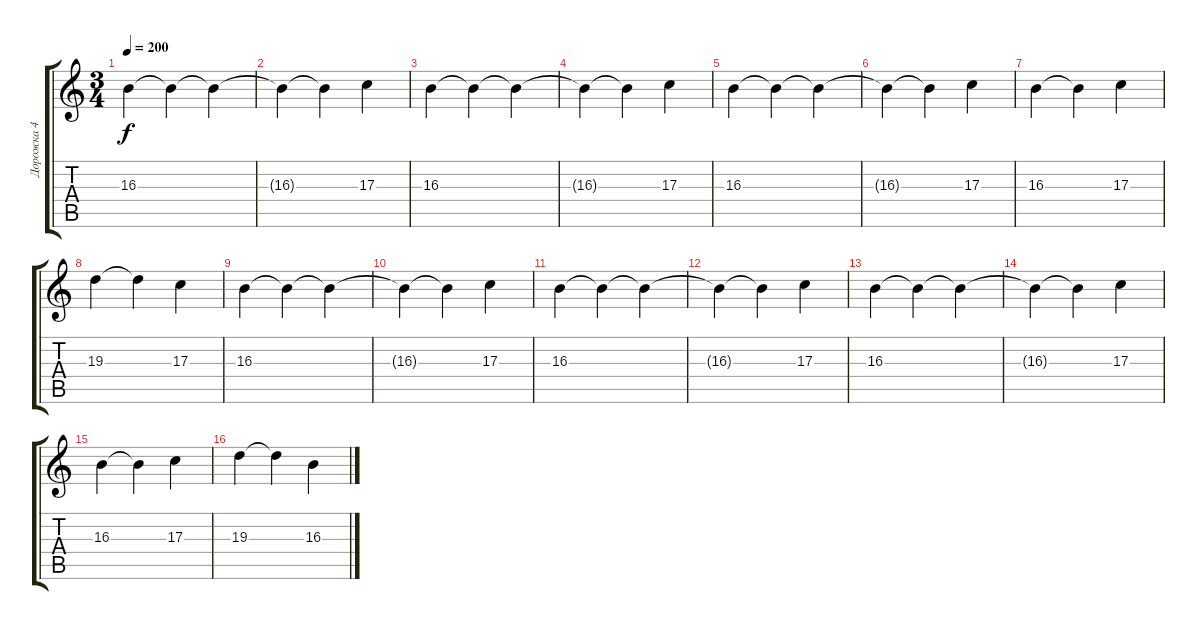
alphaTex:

\track ("Дорожка 4" "Дорожка 4") {instrument flute}
\staff {score tabs}
\tuning (E4 B3 G3 D3 A2 E2) {hide}
\ts (3 4)
\tempo 200
\clef g2
\ks c
16.3.4{dy f} 16.3{t}.4 16.3{t}.4 |
16.3{t}.4 16.3{t}.4 17.3.4 |
16.3.4 16.3{t}.4 16.3{t}.4 |
16.3{t}.4 16.3{t}.4 17.3.4 |
16.3.4 16.3{t}.4 16.3{t}.4 |
16.3{t}.4 16.3{t}.4 17.3.4 |
16.3.4 16.3{t}.4 17.3.4 |
19.3.4 19.3{t}.4 17.3.4 |
16.3.4 16.3{t}.4 16.3{t}.4 |
16.3{t}.4 16.3{t}.4 17.3.4 |
16.3.4 16.3{t}.4 16.3{t}.4 |
16.3{t}.4 16.3{t}.4 17.3.4 |
16.3.4 16.3{t}.4 16.3{t}.4 |
16.3{t}.4 16.3{t}.4 17.3.4 |
16.3.4 16.3{t}.4 17.3.4 |
19.3.4 19.3{t}.4 16.3.4
